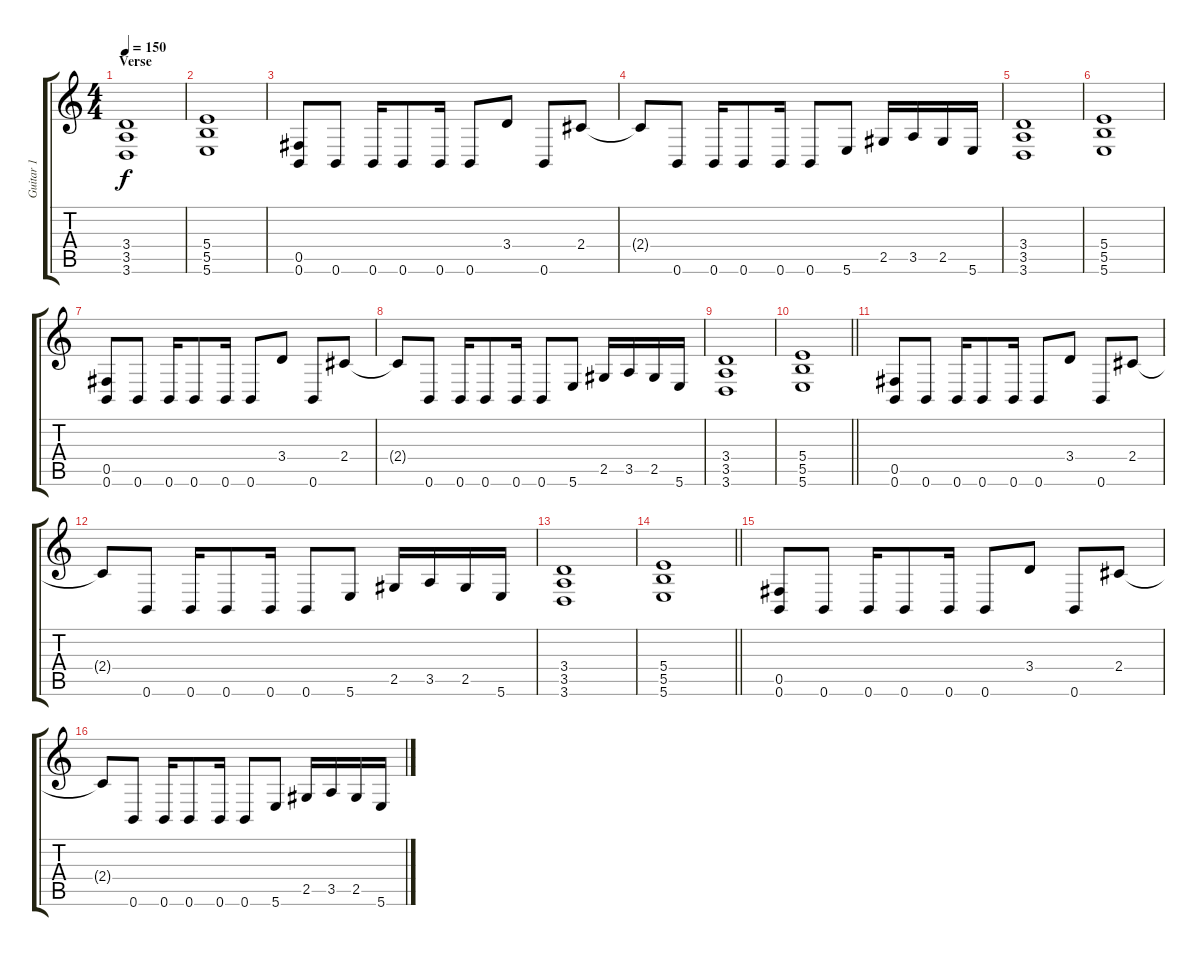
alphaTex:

\track ("Guitar 1" "Guitar 1") {instrument distortionguitar}
\staff {score tabs}
\tuning (Db4 Ab3 E3 B2 Gb2 B1) {hide}
\ts (4 4)
\section ("" "Verse")
\tempo 150
\clef g2
\ks c
(3.4 3.5 3.6).1{dy f} |
(5.4 5.5 5.6).1 |
(0.5 0.6).8 0.6.8 0.6.16 0.6.8 0.6.16 0.6.8 3.4.8 0.6.8 2.4.8 |
2.4{t}.8 0.6.8 0.6.16 0.6.8 0.6.16 0.6.8 5.6.8 2.5.16 3.5.16 2.5.16 5.6.16 |
(3.4 3.5 3.6).1 |
(5.4 5.5 5.6).1 |
(0.5 0.6).8 0.6.8 0.6.16 0.6.8 0.6.16 0.6.8 3.4.8 0.6.8 2.4.8 |
2.4{t}.8 0.6.8 0.6.16 0.6.8 0.6.16 0.6.8 5.6.8 2.5.16 3.5.16 2.5.16 5.6.16 |
(3.4 3.5 3.6).1 |
\barLineRight lightlight
(5.4 5.5 5.6).1 |
\section ("" "")
(0.5 0.6).8 0.6.8 0.6.16 0.6.8 0.6.16 0.6.8 3.4.8 0.6.8 2.4.8 |
2.4{t}.8 0.6.8 0.6.16 0.6.8 0.6.16 0.6.8 5.6.8 2.5.16 3.5.16 2.5.16 5.6.16 |
(3.4 3.5 3.6).1 |
\barLineRight lightlight
(5.4 5.5 5.6).1 |
(0.5 0.6).8 0.6.8 0.6.16 0.6.8 0.6.16 0.6.8 3.4.8 0.6.8 2.4.8 |
2.4{t}.8 0.6.8 0.6.16 0.6.8 0.6.16 0.6.8 5.6.8 2.5.16 3.5.16 2.5.16 5.6.16
